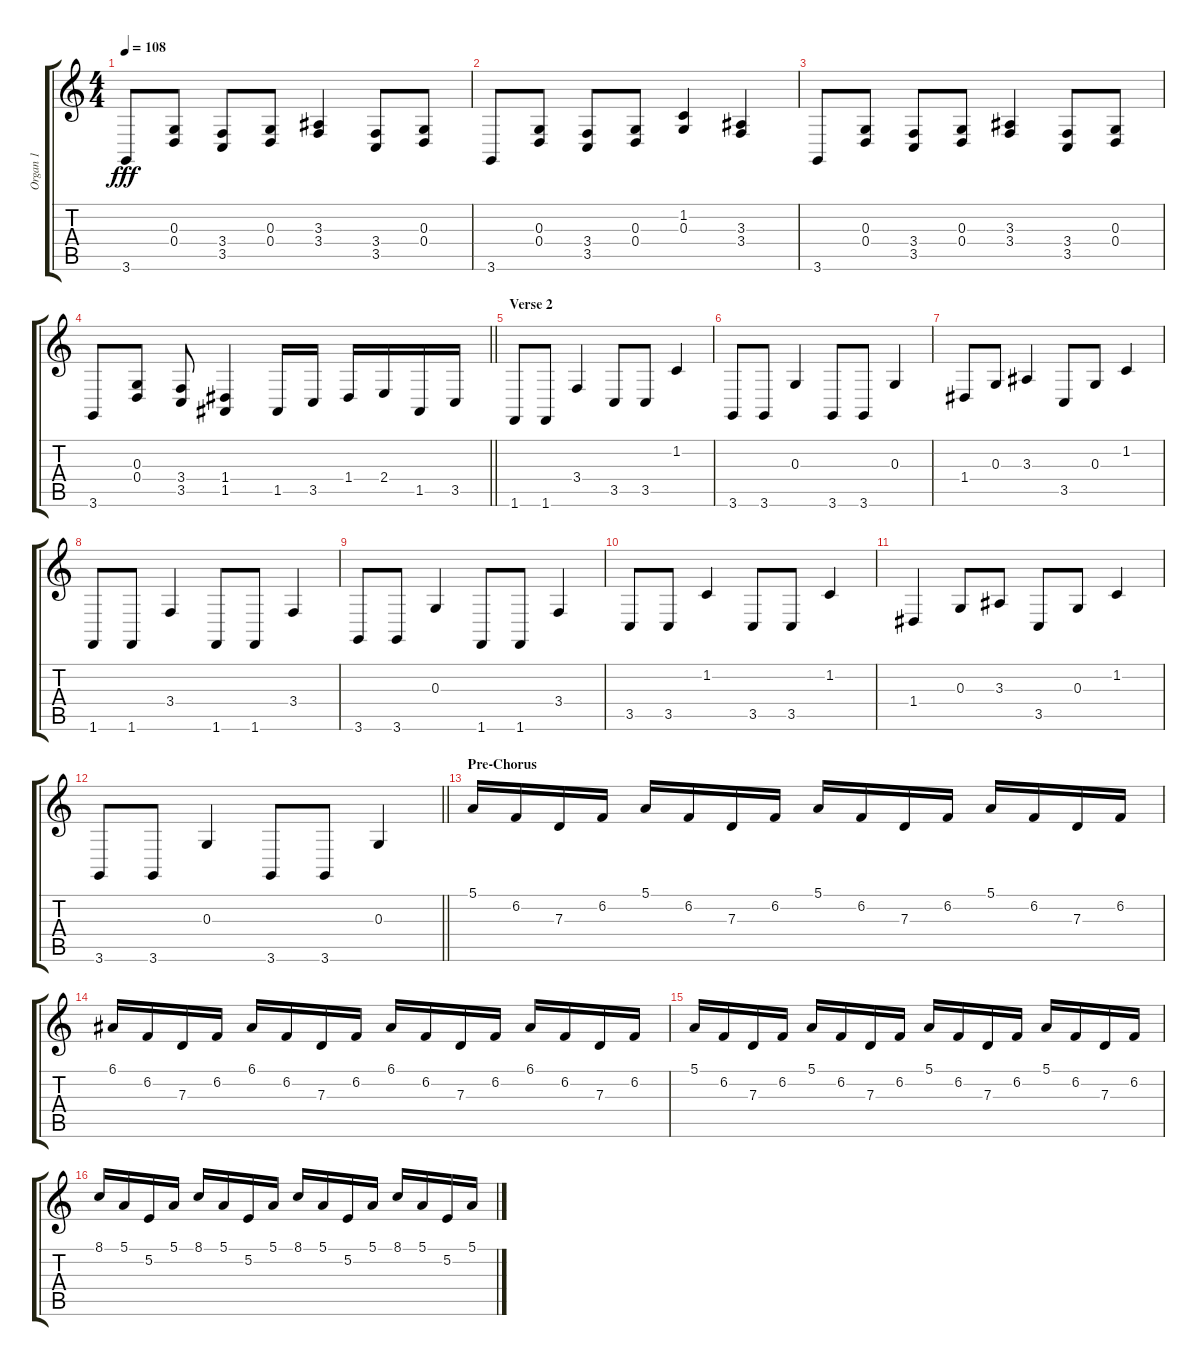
\track ("Organ 1" "Organ 1") {instrument drawbarorgan}
\staff {score tabs}
\tuning (E4 B3 G3 D3 A2 E2) {hide}
\ts (4 4)
\tempo 108
\clef g2
\ks c
3.6.8{dy fff} (0.3 0.4).8 (3.4 3.5).8 (0.3 0.4).8 (3.3 3.4).4 (3.4 3.5).8 (0.3 0.4).8 |
3.6.8 (0.3 0.4).8 (3.4 3.5).8 (0.3 0.4).8 (1.2 0.3).4 (3.3 3.4).4 |
3.6.8 (0.3 0.4).8 (3.4 3.5).8 (0.3 0.4).8 (3.3 3.4).4 (3.4 3.5).8 (0.3 0.4).8 |
\barLineRight lightlight
3.6.8 (0.3 0.4).8 (3.4 3.5).8 (1.4 1.5).4 1.5.16 3.5.16 1.4.16 2.4.16 1.5.16 3.5.16 |
\section ("" "Verse 2")
1.6.8 1.6.8 3.4.4 3.5.8 3.5.8 1.2.4 |
3.6.8 3.6.8 0.3.4 3.6.8 3.6.8 0.3.4 |
1.4.8 0.3.8 3.3.4 3.5.8 0.3.8 1.2.4 |
1.6.8 1.6.8 3.4.4 1.6.8 1.6.8 3.4.4 |
3.6.8 3.6.8 0.3.4 1.6.8 1.6.8 3.4.4 |
3.5.8 3.5.8 1.2.4 3.5.8 3.5.8 1.2.4 |
1.4.4 0.3.8 3.3.8 3.5.8 0.3.8 1.2.4 |
\barLineRight lightlight
3.6.8 3.6.8 0.3.4 3.6.8 3.6.8 0.3.4 |
\section ("" "Pre-Chorus")
5.1.16 6.2.16 7.3.16 6.2.16 5.1.16 6.2.16 7.3.16 6.2.16 5.1.16 6.2.16 7.3.16 6.2.16 5.1.16 6.2.16 7.3.16 6.2.16 |
6.1.16 6.2.16 7.3.16 6.2.16 6.1.16 6.2.16 7.3.16 6.2.16 6.1.16 6.2.16 7.3.16 6.2.16 6.1.16 6.2.16 7.3.16 6.2.16 |
5.1.16 6.2.16 7.3.16 6.2.16 5.1.16 6.2.16 7.3.16 6.2.16 5.1.16 6.2.16 7.3.16 6.2.16 5.1.16 6.2.16 7.3.16 6.2.16 |
8.1.16 5.1.16 5.2.16 5.1.16 8.1.16 5.1.16 5.2.16 5.1.16 8.1.16 5.1.16 5.2.16 5.1.16 8.1.16 5.1.16 5.2.16 5.1.16
